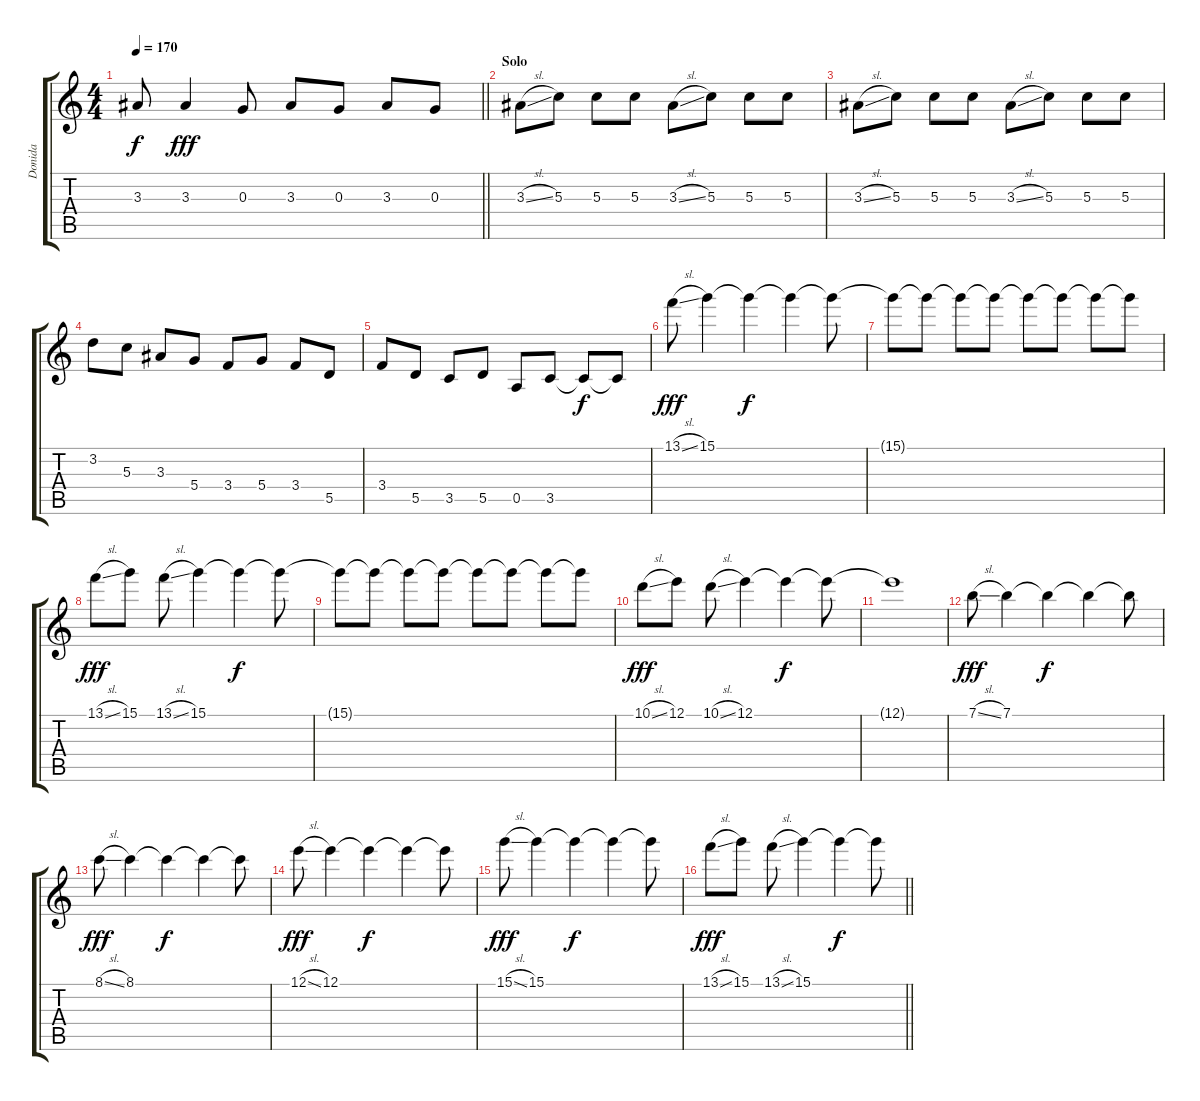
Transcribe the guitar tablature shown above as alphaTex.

\track ("Donida" "Donida") {instrument overdrivenguitar}
\staff {score tabs}
\tuning (E4 B3 G3 D3 A2 E2) {hide}
\ts (4 4)
\tempo 170
\clef g2
\barLineRight lightlight
\ks c
3.3{t}.8{dy f} 3.3.4{dy fff} 0.3.8 3.3.8 0.3.8 3.3.8 0.3.8 |
\section ("" "Solo")
3.3{sl}.8 5.3.8 5.3.8 5.3.8 3.3{sl}.8 5.3.8 5.3.8 5.3.8 |
3.3{sl}.8 5.3.8 5.3.8 5.3.8 3.3{sl}.8 5.3.8 5.3.8 5.3.8 |
3.2.8 5.3.8 3.3.8 5.4.8 3.4.8 5.4.8 3.4.8 5.5.8 |
3.4.8 5.5.8 3.5.8 5.5.8 0.5.8 3.5.8 3.5{t}.8{dy f} 3.5{t}.8 |
13.1{sl}.8{dy fff} 15.1.4 15.1{t}.4{dy f} 15.1{t}.4 15.1{t}.8 |
15.1{t}.8 15.1{t}.8 15.1{t}.8 15.1{t}.8 15.1{t}.8 15.1{t}.8 15.1{t}.8 15.1{t}.8 |
13.1{sl}.8{dy fff} 15.1.8 13.1{sl}.8 15.1.4 15.1{t}.4{dy f} 15.1{t}.8 |
15.1{t}.8 15.1{t}.8 15.1{t}.8 15.1{t}.8 15.1{t}.8 15.1{t}.8 15.1{t}.8 15.1{t}.8 |
10.1{sl}.8{dy fff} 12.1.8 10.1{sl}.8 12.1.4 12.1{t}.4{dy f} 12.1{t}.8 |
12.1{t}.1 |
7.1{sl}.8{dy fff} 7.1.4 7.1{t}.4{dy f} 7.1{t}.4 7.1{t}.8 |
8.1{sl}.8{dy fff} 8.1.4 8.1{t}.4{dy f} 8.1{t}.4 8.1{t}.8 |
12.1{sl}.8{dy fff} 12.1.4 12.1{t}.4{dy f} 12.1{t}.4 12.1{t}.8 |
15.1{sl}.8{dy fff} 15.1.4 15.1{t}.4{dy f} 15.1{t}.4 15.1{t}.8 |
\barLineRight lightlight
13.1{sl}.8{dy fff} 15.1.8 13.1{sl}.8 15.1.4 15.1{t}.4{dy f} 15.1{t}.8
